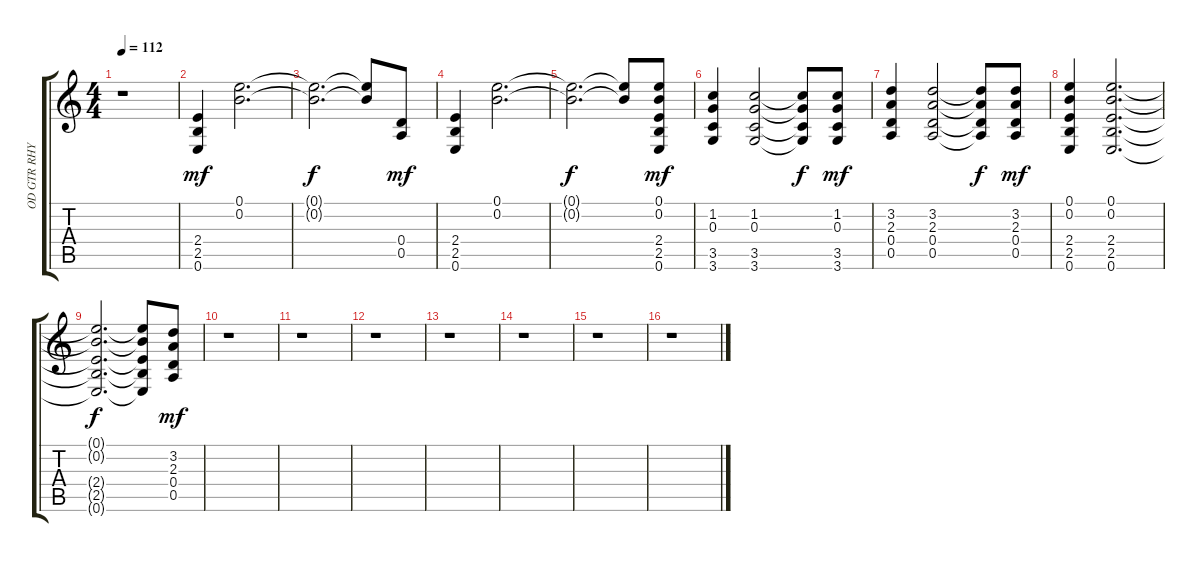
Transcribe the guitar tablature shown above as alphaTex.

\track ("OD GTR RHYTHM" "OD GTR RHY") {instrument distortionguitar}
\staff {score tabs}
\tuning (E4 B3 G3 D3 A2 E2) {hide}
\ts (4 4)
\tempo 112
\clef g2
\ks c
r.1{dy mf} |
(2.4 2.5 0.6).4 (0.1 0.2).2{d} |
(0.1{t} 0.2{t}).2{d dy f} (0.1{t} 0.2{t}).8 (0.4 0.5).8{dy mf} |
(2.4 2.5 0.6).4 (0.1 0.2).2{d} |
(0.1{t} 0.2{t}).2{d dy f} (0.1{t} 0.2{t}).8 (0.1 0.2 2.4 2.5 0.6).8{dy mf} |
(1.2 0.3 3.5 3.6).4 (1.2 0.3 3.5 3.6).2 (1.2{t} 0.3{t} 3.5{t} 3.6{t}).8{dy f} (1.2 0.3 3.5 3.6).8{dy mf} |
(3.2 2.3 0.4 0.5).4 (3.2 2.3 0.4 0.5).2 (3.2{t} 2.3{t} 0.4{t} 0.5{t}).8{dy f} (3.2 2.3 0.4 0.5).8{dy mf} |
(0.1 0.2 2.4 2.5 0.6).4 (0.1 0.2 2.4 2.5 0.6).2{d} |
(0.1{t} 0.2{t} 2.4{t} 2.5{t} 0.6{t}).2{d dy f} (0.1{t} 0.2{t} 2.4{t} 2.5{t} 0.6{t}).8 (3.2 2.3 0.4 0.5).8{dy mf} |
r.1 |
r.1 |
r.1 |
r.1 |
r.1 |
r.1 |
r.1
